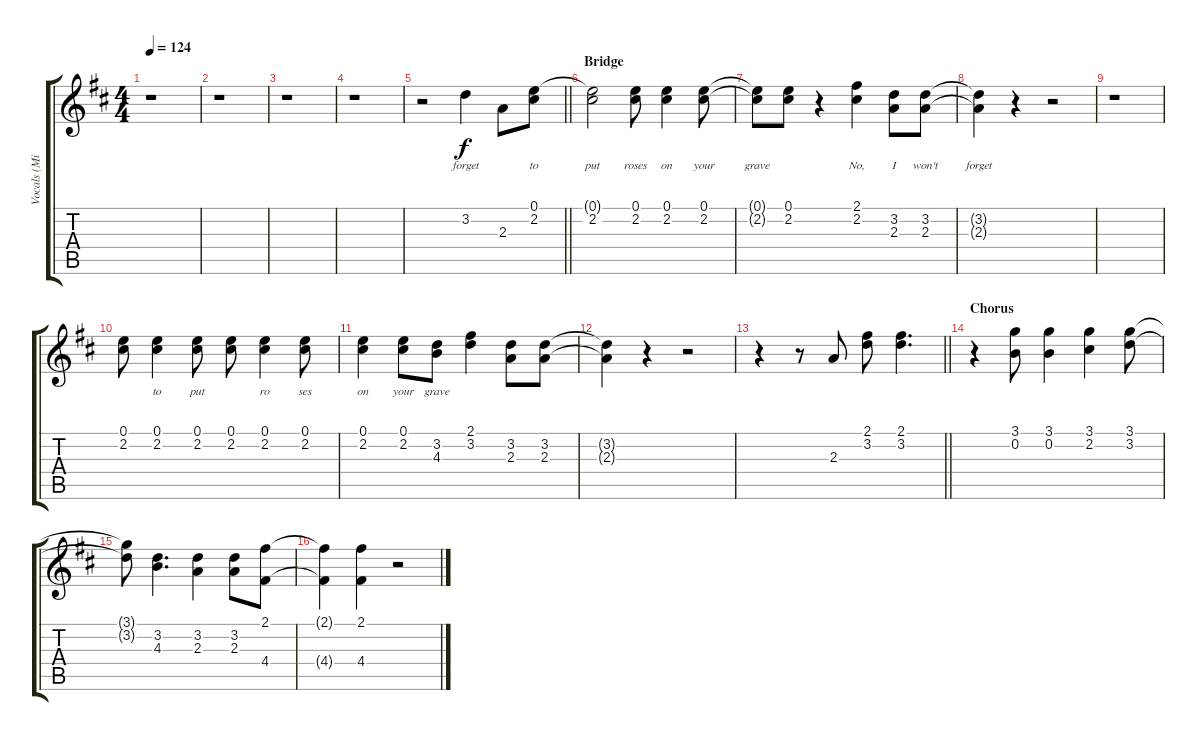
\track ("Vocals (Mick/Keith)" "Vocals (Mi") {instrument voiceoohs}
\staff {score tabs}
\tuning (E5 B4 G4 D4 A3 E3) {hide}
\ts (4 4)
\tempo 124
\clef g2
\ks d
r.1{dy f} |
r.1 |
r.1 |
r.1 |
\barLineRight lightlight
r.2 3.2.4{lyrics (0 "forget") lyrics (1 "") lyrics (2 "") lyrics (3 "") lyrics (4 "")} 2.3.8{lyrics (0 "") lyrics (1 "") lyrics (2 "") lyrics (3 "") lyrics (4 "")} (0.1 2.2).8{lyrics (0 "to") lyrics (1 "") lyrics (2 "") lyrics (3 "") lyrics (4 "")} |
\section ("" "Bridge")
(0.1{t} 2.2).2{lyrics (0 "put") lyrics (1 "") lyrics (2 "") lyrics (3 "") lyrics (4 "")} (0.1 2.2).8{lyrics (0 "roses") lyrics (1 "") lyrics (2 "") lyrics (3 "") lyrics (4 "")} (0.1 2.2).4{lyrics (0 "on") lyrics (1 "") lyrics (2 "") lyrics (3 "") lyrics (4 "")} (0.1 2.2).8{lyrics (0 "your") lyrics (1 "") lyrics (2 "") lyrics (3 "") lyrics (4 "")} |
(0.1{t} 2.2{t}).8{lyrics (0 "grave") lyrics (1 "") lyrics (2 "") lyrics (3 "") lyrics (4 "")} (0.1 2.2).8{lyrics (0 "") lyrics (1 "") lyrics (2 "") lyrics (3 "") lyrics (4 "")} r.4 (2.1 2.2).4{lyrics (0 "No,") lyrics (1 "") lyrics (2 "") lyrics (3 "") lyrics (4 "")} (3.2 2.3).8{lyrics (0 "I") lyrics (1 "") lyrics (2 "") lyrics (3 "") lyrics (4 "")} (3.2 2.3).8{lyrics (0 "won't") lyrics (1 "") lyrics (2 "") lyrics (3 "") lyrics (4 "")} |
(3.2{t} 2.3{t}).4{lyrics (0 "forget") lyrics (1 "") lyrics (2 "") lyrics (3 "") lyrics (4 "")} r.4 r.2 |
r.1 |
(0.1 2.2).8{lyrics (0 "") lyrics (1 "") lyrics (2 "") lyrics (3 "") lyrics (4 "")} (0.1 2.2).4{lyrics (0 "to") lyrics (1 "") lyrics (2 "") lyrics (3 "") lyrics (4 "")} (0.1 2.2).8{lyrics (0 "put") lyrics (1 "") lyrics (2 "") lyrics (3 "") lyrics (4 "")} (0.1 2.2).8{lyrics (0 "") lyrics (1 "") lyrics (2 "") lyrics (3 "") lyrics (4 "")} (0.1 2.2).4{lyrics (0 "ro") lyrics (1 "") lyrics (2 "") lyrics (3 "") lyrics (4 "")} (0.1 2.2).8{lyrics (0 "ses") lyrics (1 "") lyrics (2 "") lyrics (3 "") lyrics (4 "")} |
(0.1 2.2).4{lyrics (0 "on") lyrics (1 "") lyrics (2 "") lyrics (3 "") lyrics (4 "")} (0.1 2.2).8{lyrics (0 "your") lyrics (1 "") lyrics (2 "") lyrics (3 "") lyrics (4 "")} (3.2 4.3).8{lyrics (0 "grave") lyrics (1 "") lyrics (2 "") lyrics (3 "") lyrics (4 "")} (2.1 3.2).4{lyrics (0 "") lyrics (1 "") lyrics (2 "") lyrics (3 "") lyrics (4 "")} (3.2 2.3).8{lyrics (0 "") lyrics (1 "") lyrics (2 "") lyrics (3 "") lyrics (4 "")} (3.2 2.3).8 |
(3.2{t} 2.3{t}).4 r.4 r.2 |
\barLineRight lightlight
r.4 r.8 2.3.8 (2.1 3.2).8 (2.1 3.2).4{d} |
\section ("" "Chorus")
r.4 (3.1 0.2).8 (3.1 0.2).4 (3.1 2.2).4 (3.1 3.2).8 |
(3.1{t} 3.2{t}).8 (3.2 4.3).4{d} (3.2 2.3).4 (3.2 2.3).8 (2.1 4.4).8 |
(2.1{t} 4.4{t}).4 (2.1 4.4).4 r.2
